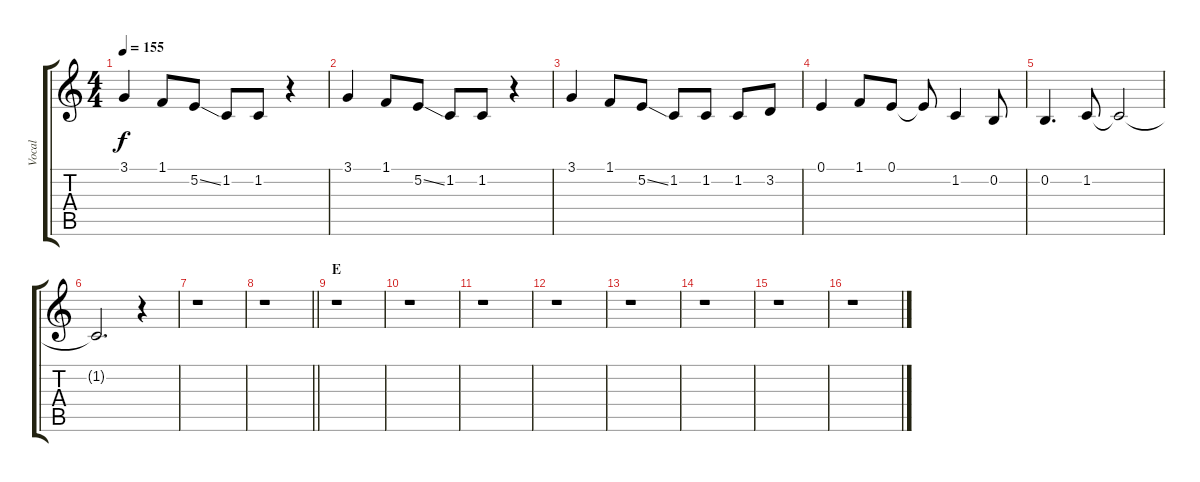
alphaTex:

\track ("Vocal" "Vocal") {instrument stringensemble1}
\staff {score tabs}
\tuning (E4 B3 G3 D3 A2 E2) {hide}
\ts (4 4)
\tempo 155
\clef g2
\ks c
3.1.4{dy f} 1.1.8 5.2{ss}.8 1.2.8 1.2.8 r.4 |
3.1.4 1.1.8 5.2{ss}.8 1.2.8 1.2.8 r.4 |
3.1.4 1.1.8 5.2{ss}.8 1.2.8 1.2.8 1.2.8 3.2.8 |
0.1.4 1.1.8 0.1.8 0.1{t}.8 1.2.4 0.2.8 |
0.2.4{d} 1.2.8 1.2{t}.2 |
1.2{t}.2{d} r.4 |
r.1 |
\barLineRight lightlight
r.1 |
\section ("" "E")
r.1 |
r.1 |
r.1 |
r.1 |
r.1 |
r.1 |
r.1 |
r.1
